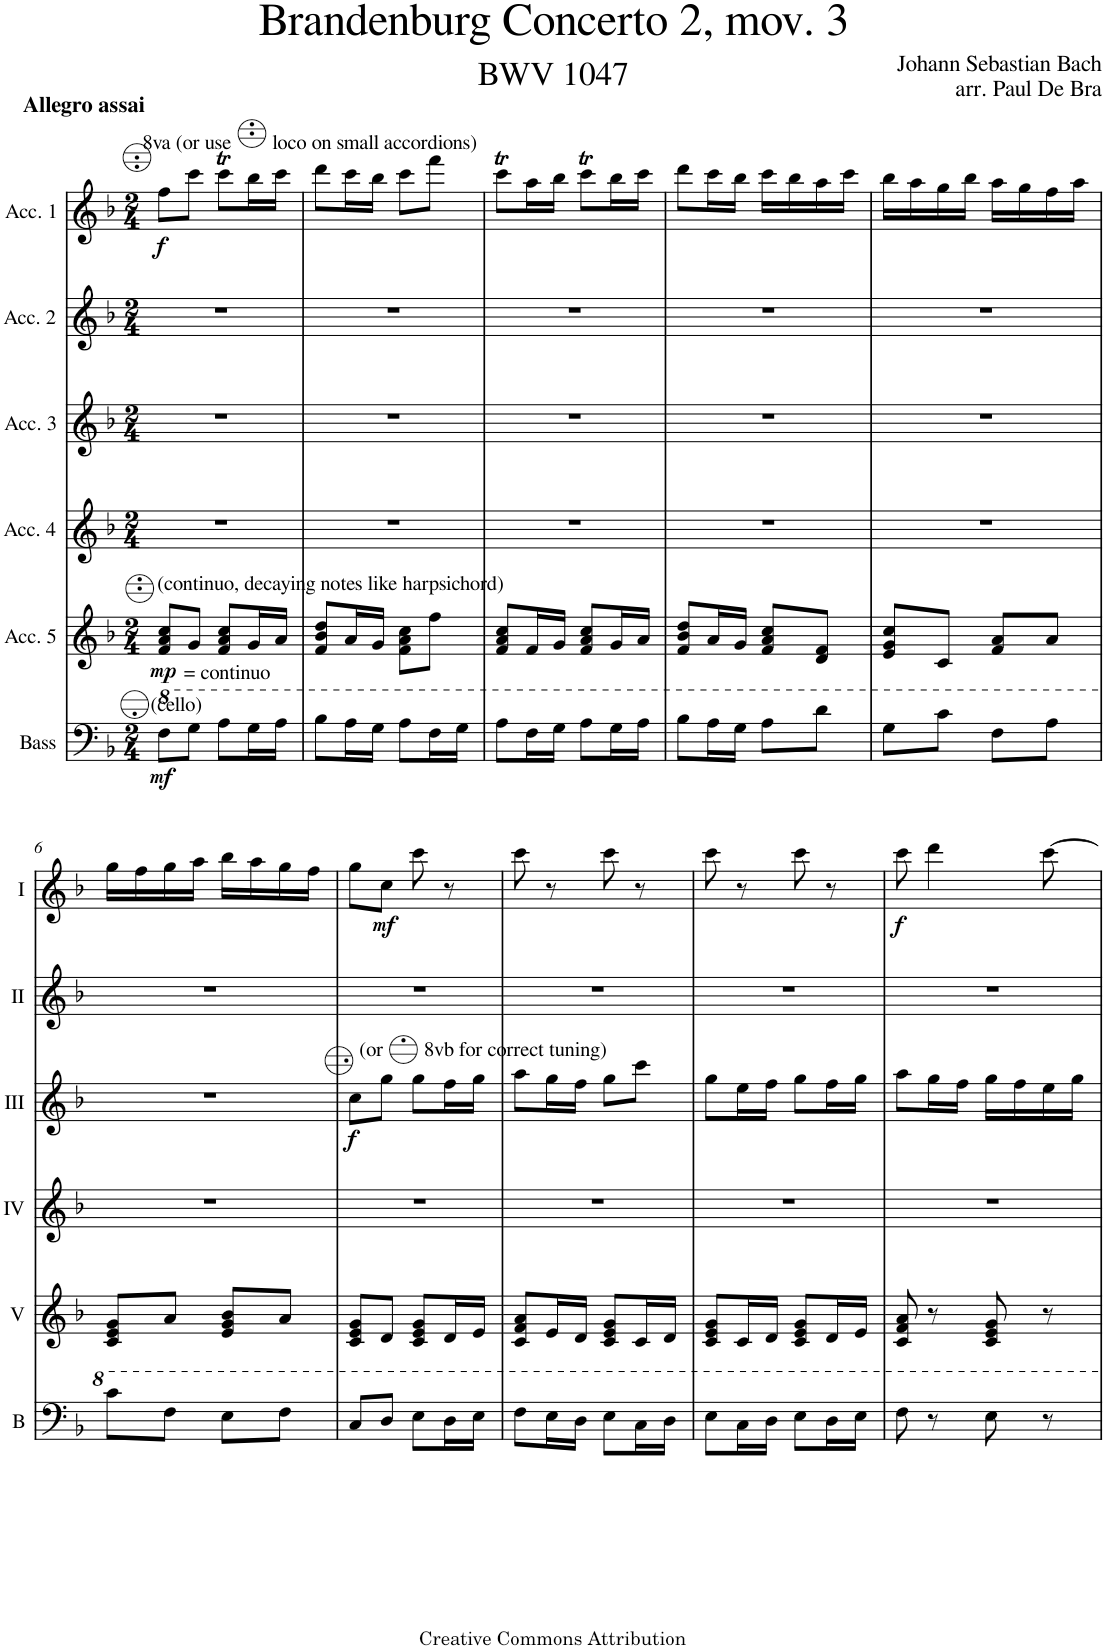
**kern	**dynam	**kern	**dynam	**kern	**kern	**dynam	**kern	**kern	**dynam
*part6	*part6	*part5	*part5	*part4	*part3	*part3	*part2	*part1	*part1
*staff6	*staff6	*staff5	*staff5	*staff4	*staff3	*staff3	*staff2	*staff1	*staff1
*I"Bass	*	*I"Acc. 5	*	*I"Acc. 4	*I"Acc. 3	*	*I"Acc. 2	*I"Acc. 1	*
*I'B	*	*	*	*	*	*	*	*	*
*clefF4	*	*clefG2	*	*clefG2	*clefG2	*	*clefG2	*clefG2	*
*Trd7c12	*	*	*	*	*	*	*	*	*
*k[b-]	*	*k[b-]	*	*k[b-]	*k[b-]	*	*k[b-]	*k[b-]	*
*M2/4	*	*M2/4	*	*M2/4	*M2/4	*	*M2/4	*M2/4	*
=1	=1	=1	=1	=1	=1	=1	=1	=1	=1
!	!	!	!	!	!	!	!	!LO:TX:a:B:t=Allegro assai	!
!	!	!	!	!	!	!	!	!LO:TX:a:t=8va (or use        loco on small accordions)	!
!	!	!LO:TX:a:t=(continuo, decaying notes like harpsichord)	!	!	!	!	!	!	!
!	!	!LO:TX:b:t== continuo	!	!	!	!	!	!	!
!LO:TX:a:t=(cello)	!	!	!	!	!	!	!	!	!
!	!LO:DY:b	!	!LO:DY:b	!	!	!	!	!	!LO:DY:b
8f\L	mf	8f/ 8a/ 8cc/L	mp	2r	2r	.	2r	8ff\L	f
8g\J	.	8g/J	.	.	.	.	.	8ccc\J	.
8a\L	.	8f/ 8a/ 8cc/L	.	.	.	.	.	8cccT\L	.
16g\L	.	16g/L	.	.	.	.	.	16bb-\L	.
16a\JJ	.	16a/JJ	.	.	.	.	.	16ccc\JJ	.
=2	=2	=2	=2	=2	=2	=2	=2	=2	=2
8b-\L	.	8f/ 8b-/ 8dd/L	.	2r	2r	.	2r	8ddd\L	.
16a\L	.	16a/L	.	.	.	.	.	16ccc\L	.
16g\JJ	.	16g/JJ	.	.	.	.	.	16bb-\JJ	.
8a\L	.	8f\ 8a\ 8cc\L	.	.	.	.	.	8ccc\L	.
16f\L	.	8ff\J	.	.	.	.	.	8fff\J	.
16g\JJ	.	.	.	.	.	.	.	.	.
=3	=3	=3	=3	=3	=3	=3	=3	=3	=3
8a\L	.	8f/ 8a/ 8cc/L	.	2r	2r	.	2r	8cccT\L	.
16f\L	.	16f/L	.	.	.	.	.	16aa\L	.
16g\JJ	.	16g/JJ	.	.	.	.	.	16bb-\JJ	.
8a\L	.	8f/ 8a/ 8cc/L	.	.	.	.	.	8cccT\L	.
16g\L	.	16g/L	.	.	.	.	.	16bb-\L	.
16a\JJ	.	16a/JJ	.	.	.	.	.	16ccc\JJ	.
=4	=4	=4	=4	=4	=4	=4	=4	=4	=4
8b-\L	.	8f/ 8b-/ 8dd/L	.	2r	2r	.	2r	8ddd\L	.
16a\L	.	16a/L	.	.	.	.	.	16ccc\L	.
16g\JJ	.	16g/JJ	.	.	.	.	.	16bb-\JJ	.
8a\L	.	8f/ 8a/ 8cc/L	.	.	.	.	.	16ccc\LL	.
.	.	.	.	.	.	.	.	16bb-\	.
8dd\J	.	8d/ 8f/J	.	.	.	.	.	16aa\	.
.	.	.	.	.	.	.	.	16ccc\JJ	.
=5	=5	=5	=5	=5	=5	=5	=5	=5	=5
8g\L	.	8e/ 8g/ 8cc/L	.	2r	2r	.	2r	16bb-\LL	.
.	.	.	.	.	.	.	.	16aa\	.
8cc\J	.	8c/J	.	.	.	.	.	16gg\	.
.	.	.	.	.	.	.	.	16bb-\JJ	.
8f\L	.	8f/ 8a/L	.	.	.	.	.	16aa\LL	.
.	.	.	.	.	.	.	.	16gg\	.
8a\J	.	8a/J	.	.	.	.	.	16ff\	.
.	.	.	.	.	.	.	.	16aa\JJ	.
!!LO:LB:g=z
=6	=6	=6	=6	=6	=6	=6	=6	=6	=6
8cc\L	.	8c/ 8e/ 8g/L	.	2r	2r	.	2r	16gg\LL	.
.	.	.	.	.	.	.	.	16ff\	.
8f\J	.	8a/J	.	.	.	.	.	16gg\	.
.	.	.	.	.	.	.	.	16aa\JJ	.
8e\L	.	8e/ 8g/ 8b-/L	.	.	.	.	.	16bb-\LL	.
.	.	.	.	.	.	.	.	16aa\	.
8f\J	.	8a/J	.	.	.	.	.	16gg\	.
.	.	.	.	.	.	.	.	16ff\JJ	.
=7	=7	=7	=7	=7	=7	=7	=7	=7	=7
!	!	!	!	!	!LO:TX:a:t=(or        8vb for correct tuning)	!	!	!	!
!	!	!	!	!	!	!LO:DY:b	!	!	!
8c/L	.	8c/ 8e/ 8g/L	.	2r	8cc\L	f	2r	8gg\L	.
!	!	!	!	!	!	!	!	!	!LO:DY:b
8d/J	.	8d/J	.	.	8gg\J	.	.	8cc\J	mf
8e\L	.	8c/ 8e/ 8g/L	.	.	8gg\L	.	.	8ccc\	.
16d\L	.	16d/L	.	.	16ff\L	.	.	8r	.
16e\JJ	.	16e/JJ	.	.	16gg\JJ	.	.	.	.
=8	=8	=8	=8	=8	=8	=8	=8	=8	=8
8f\L	.	8c/ 8f/ 8a/L	.	2r	8aa\L	.	2r	8ccc\	.
16e\L	.	16e/L	.	.	16gg\L	.	.	8r	.
16d\JJ	.	16d/JJ	.	.	16ff\JJ	.	.	.	.
8e\L	.	8c/ 8e/ 8g/L	.	.	8gg\L	.	.	8ccc\	.
16c\L	.	16c/L	.	.	8ccc\J	.	.	8r	.
16d\JJ	.	16d/JJ	.	.	.	.	.	.	.
=9	=9	=9	=9	=9	=9	=9	=9	=9	=9
8e\L	.	8c/ 8e/ 8g/L	.	2r	8gg\L	.	2r	8ccc\	.
16c\L	.	16c/L	.	.	16ee\L	.	.	8r	.
16d\JJ	.	16d/JJ	.	.	16ff\JJ	.	.	.	.
8e\L	.	8c/ 8e/ 8g/L	.	.	8gg\L	.	.	8ccc\	.
16d\L	.	16d/L	.	.	16ff\L	.	.	8r	.
16e\JJ	.	16e/JJ	.	.	16gg\JJ	.	.	.	.
=10	=10	=10	=10	=10	=10	=10	=10	=10	=10
!	!	!	!	!	!	!	!	!	!LO:DY:b
8f\	.	8c/ 8f/ 8a/	.	2r	8aa\L	.	2r	8ccc\	f
8r	.	8r	.	.	16gg\L	.	.	4ddd\	.
.	.	.	.	.	16ff\JJ	.	.	.	.
8e\	.	8c/ 8e/ 8g/	.	.	16gg\LL	.	.	.	.
.	.	.	.	.	16ff\	.	.	.	.
8r	.	8r	.	.	16ee\	.	.	[8ccc\	.
.	.	.	.	.	16gg\JJ	.	.	.	.
=	=	=	=	=	=	=	=	=	=
*-	*-	*-	*-	*-	*-	*-	*-	*-	*-
